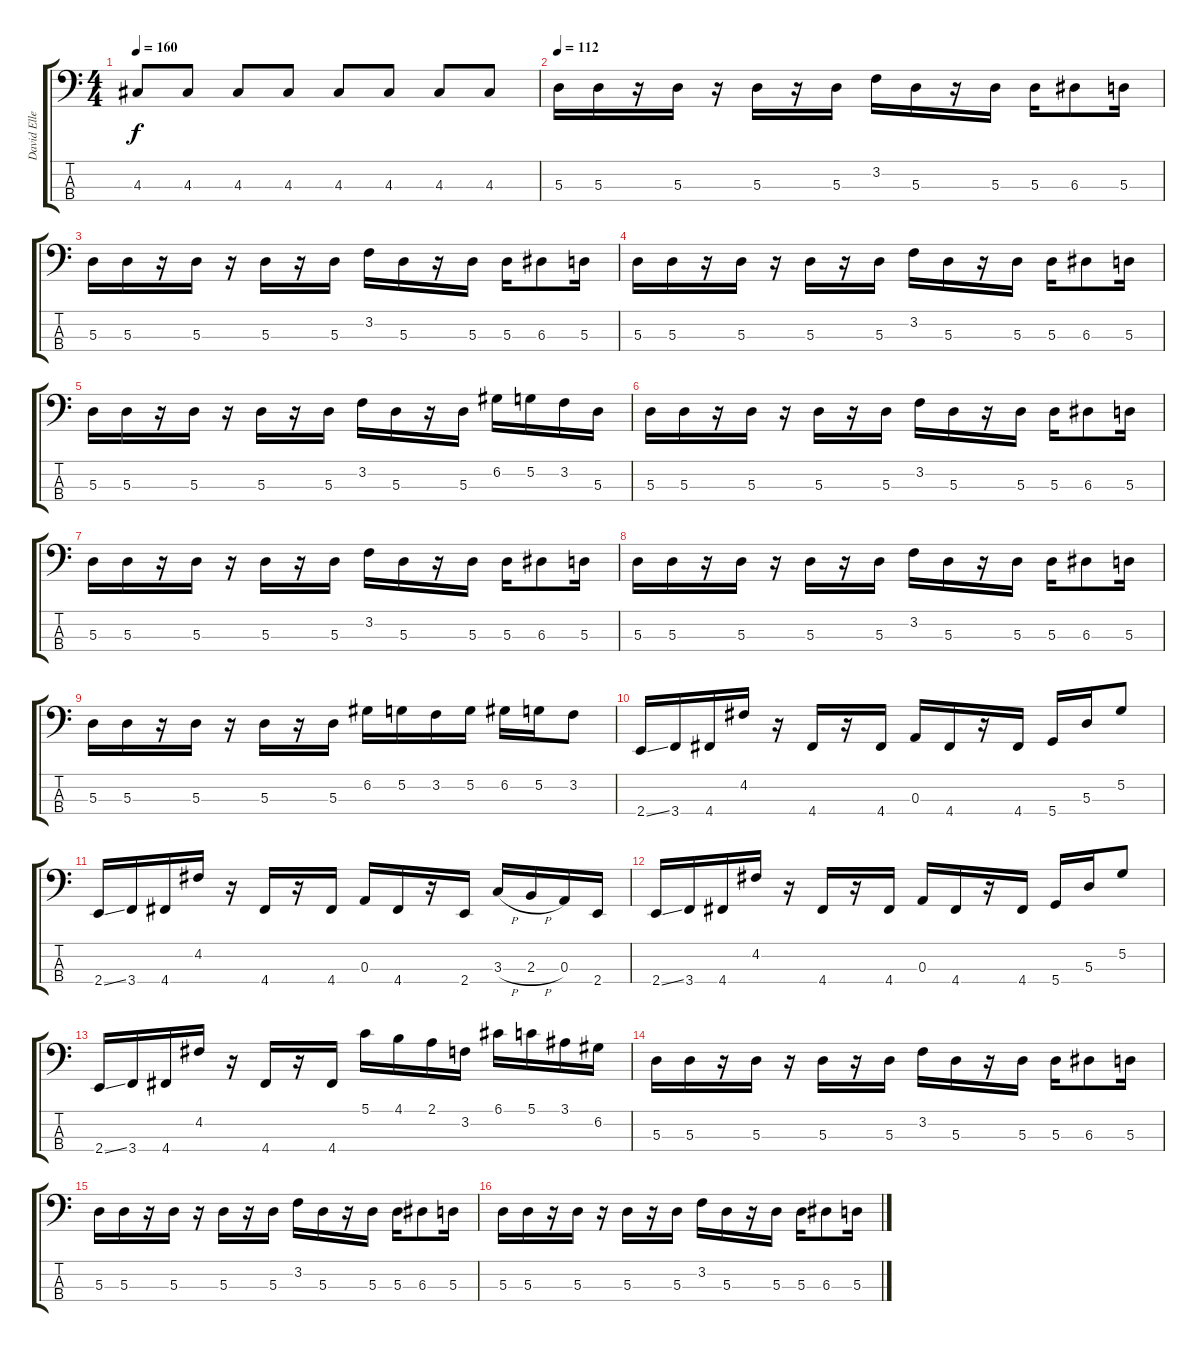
\track ("David Ellefson" "David Elle") {instrument electricbasspick}
\staff {score tabs}
\tuning (G2 D2 A1 D1) {hide}
\ts (4 4)
\tempo 160
\clef f4
\ks c
4.3.8{dy f} 4.3.8 4.3.8 4.3.8 4.3.8 4.3.8 4.3.8 4.3.8 |
\tempo 112
5.3.16 5.3.16 r.16 5.3.16 r.16 5.3.16 r.16 5.3.16 3.2.16 5.3.16 r.16 5.3.16 5.3.16 6.3.8 5.3.16 |
5.3.16 5.3.16 r.16 5.3.16 r.16 5.3.16 r.16 5.3.16 3.2.16 5.3.16 r.16 5.3.16 5.3.16 6.3.8 5.3.16 |
5.3.16 5.3.16 r.16 5.3.16 r.16 5.3.16 r.16 5.3.16 3.2.16 5.3.16 r.16 5.3.16 5.3.16 6.3.8 5.3.16 |
5.3.16 5.3.16 r.16 5.3.16 r.16 5.3.16 r.16 5.3.16 3.2.16 5.3.16 r.16 5.3.16 6.2.16 5.2.16 3.2.16 5.3.16 |
5.3.16 5.3.16 r.16 5.3.16 r.16 5.3.16 r.16 5.3.16 3.2.16 5.3.16 r.16 5.3.16 5.3.16 6.3.8 5.3.16 |
5.3.16 5.3.16 r.16 5.3.16 r.16 5.3.16 r.16 5.3.16 3.2.16 5.3.16 r.16 5.3.16 5.3.16 6.3.8 5.3.16 |
5.3.16 5.3.16 r.16 5.3.16 r.16 5.3.16 r.16 5.3.16 3.2.16 5.3.16 r.16 5.3.16 5.3.16 6.3.8 5.3.16 |
5.3.16 5.3.16 r.16 5.3.16 r.16 5.3.16 r.16 5.3.16 6.2.16 5.2.16 3.2.16 5.2.16 6.2.16 5.2.16 3.2.8 |
2.4{ss}.16 3.4.16 4.4.16 4.2.16 r.16 4.4.16 r.16 4.4.16 0.3.16 4.4.16 r.16 4.4.16 5.4.16 5.3.16 5.2.8 |
2.4{ss}.16 3.4.16 4.4.16 4.2.16 r.16 4.4.16 r.16 4.4.16 0.3.16 4.4.16 r.16 2.4.16 3.3{h}.16 2.3{h}.16 0.3.16 2.4.16 |
2.4{ss}.16 3.4.16 4.4.16 4.2.16 r.16 4.4.16 r.16 4.4.16 0.3.16 4.4.16 r.16 4.4.16 5.4.16 5.3.16 5.2.8 |
2.4{ss}.16 3.4.16 4.4.16 4.2.16 r.16 4.4.16 r.16 4.4.16 5.1.16 4.1.16 2.1.16 3.2.16 6.1.16 5.1.16 3.1.16 6.2.16 |
5.3.16 5.3.16 r.16 5.3.16 r.16 5.3.16 r.16 5.3.16 3.2.16 5.3.16 r.16 5.3.16 5.3.16 6.3.8 5.3.16 |
5.3.16 5.3.16 r.16 5.3.16 r.16 5.3.16 r.16 5.3.16 3.2.16 5.3.16 r.16 5.3.16 5.3.16 6.3.8 5.3.16 |
5.3.16 5.3.16 r.16 5.3.16 r.16 5.3.16 r.16 5.3.16 3.2.16 5.3.16 r.16 5.3.16 5.3.16 6.3.8 5.3.16
